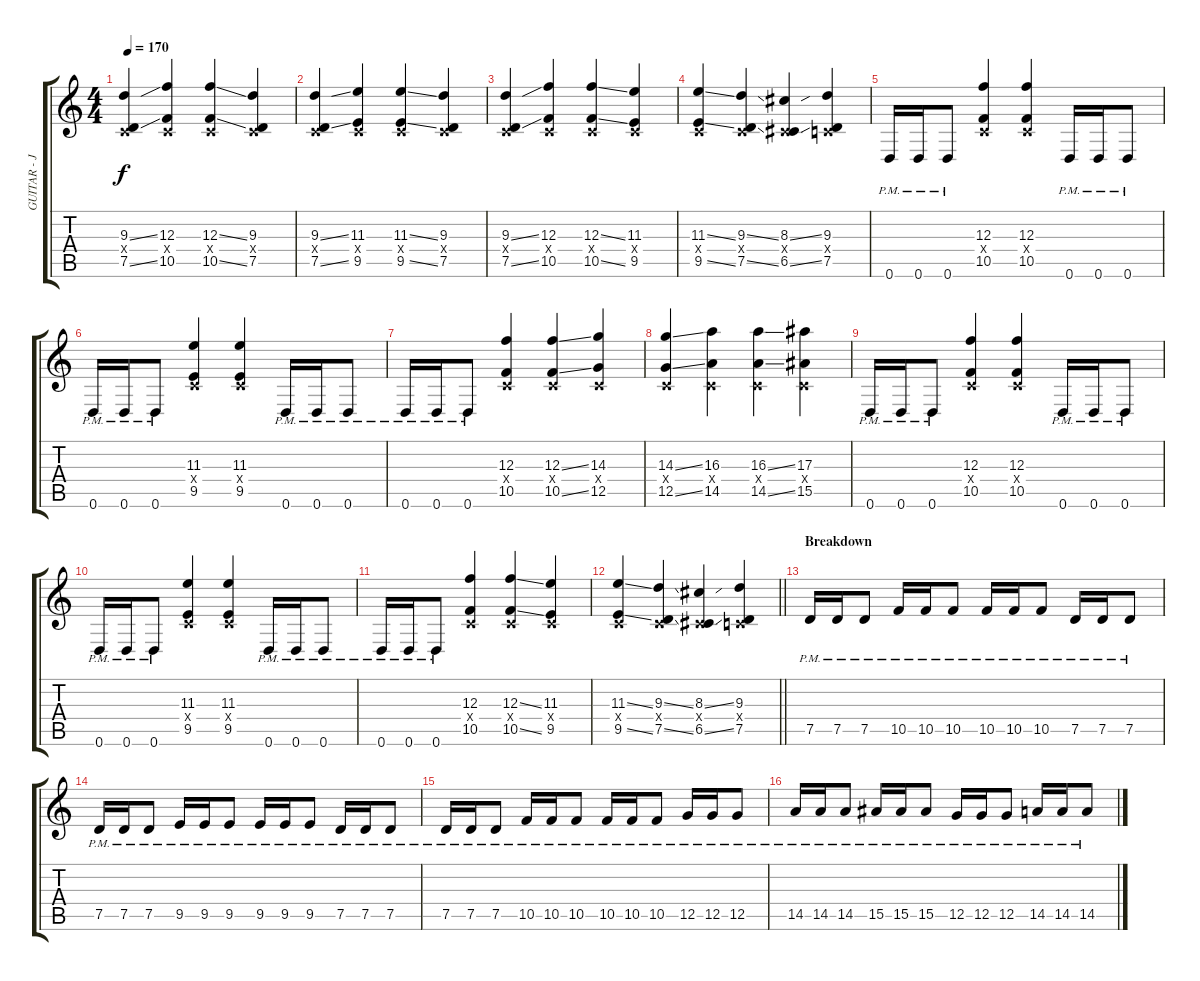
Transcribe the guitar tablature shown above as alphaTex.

\track ("GUITAR - Joe Duplantier" "GUITAR - J") {instrument distortionguitar}
\staff {score tabs}
\tuning (D4 A3 F3 C3 G2 D2) {hide}
\ts (4 4)
\tempo 170
\clef g2
\ks c
(9.3{ss} 0.4{x} 7.5{ss}).4{dy f} (12.3 0.4{x} 10.5).4 (12.3{ss} 0.4{x} 10.5{ss}).4 (9.3 0.4{x} 7.5).4 |
(9.3{ss} 0.4{x} 7.5{ss}).4 (11.3 0.4{x} 9.5).4 (11.3{ss} 0.4{x} 9.5{ss}).4 (9.3 0.4{x} 7.5).4 |
(9.3{ss} 0.4{x} 7.5{ss}).4 (12.3 0.4{x} 10.5).4 (12.3{ss} 0.4{x} 10.5{ss}).4 (11.3 0.4{x} 9.5).4 |
(11.3{ss} 0.4{x} 9.5{ss}).4 (9.3{ss} 0.4{x} 7.5{ss}).4 (8.3{ss} 0.4{x} 6.5{ss}).4 (9.3 0.4{x} 7.5).4 |
0.6{pm}.16 0.6{pm}.16 0.6{pm}.8 (12.3 0.4{x} 10.5).4 (12.3 0.4{x} 10.5).4 0.6{pm}.16 0.6{pm}.16 0.6{pm}.8 |
0.6{pm}.16 0.6{pm}.16 0.6{pm}.8 (11.3 0.4{x} 9.5).4 (11.3 0.4{x} 9.5).4 0.6{pm}.16 0.6{pm}.16 0.6{pm}.8 |
0.6{pm}.16 0.6{pm}.16 0.6{pm}.8 (12.3 0.4{x} 10.5).4 (12.3{ss} 0.4{x} 10.5{ss}).4 (14.3 0.4{x} 12.5).4 |
(14.3{ss} 0.4{x} 12.5{ss}).4 (16.3 0.4{x} 14.5).4 (16.3{ss} 0.4{x} 14.5{ss}).4 (17.3 0.4{x} 15.5).4 |
0.6{pm}.16 0.6{pm}.16 0.6{pm}.8 (12.3 0.4{x} 10.5).4 (12.3 0.4{x} 10.5).4 0.6{pm}.16 0.6{pm}.16 0.6{pm}.8 |
0.6{pm}.16 0.6{pm}.16 0.6{pm}.8 (11.3 0.4{x} 9.5).4 (11.3 0.4{x} 9.5).4 0.6{pm}.16 0.6{pm}.16 0.6{pm}.8 |
0.6{pm}.16 0.6{pm}.16 0.6{pm}.8 (12.3 0.4{x} 10.5).4 (12.3{ss} 0.4{x} 10.5{ss}).4 (11.3 0.4{x} 9.5).4 |
\barLineRight lightlight
(11.3{ss} 0.4{x} 9.5{ss}).4 (9.3{ss} 0.4{x} 7.5{ss}).4 (8.3{ss} 0.4{x} 6.5{ss}).4 (9.3 0.4{x} 7.5).4 |
\section ("" "Breakdown")
7.5{pm}.16 7.5{pm}.16 7.5{pm}.8 10.5{pm}.16 10.5{pm}.16 10.5{pm}.8 10.5{pm}.16 10.5{pm}.16 10.5{pm}.8 7.5{pm}.16 7.5{pm}.16 7.5{pm}.8 |
7.5{pm}.16 7.5{pm}.16 7.5{pm}.8 9.5{pm}.16 9.5{pm}.16 9.5{pm}.8 9.5{pm}.16 9.5{pm}.16 9.5{pm}.8 7.5{pm}.16 7.5{pm}.16 7.5{pm}.8 |
7.5{pm}.16 7.5{pm}.16 7.5{pm}.8 10.5{pm}.16 10.5{pm}.16 10.5{pm}.8 10.5{pm}.16 10.5{pm}.16 10.5{pm}.8 12.5{pm}.16 12.5{pm}.16 12.5{pm}.8 |
14.5{pm}.16 14.5{pm}.16 14.5{pm}.8 15.5{pm}.16 15.5{pm}.16 15.5{pm}.8 12.5{pm}.16 12.5{pm}.16 12.5{pm}.8 14.5{pm}.16 14.5{pm}.16 14.5{pm}.8
